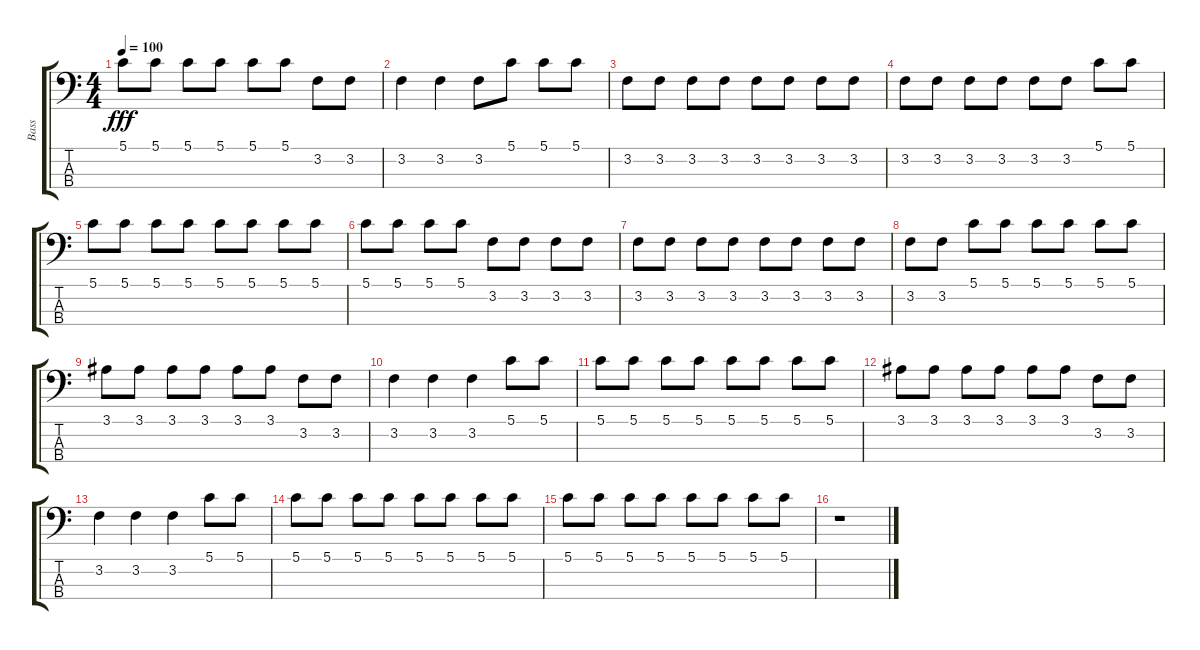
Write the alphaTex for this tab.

\track ("Bass" "Bass") {instrument electricbasspick}
\staff {score tabs}
\tuning (G2 D2 A1 E1) {hide}
\ts (4 4)
\tempo 100
\clef f4
\ks c
5.1.8{dy fff} 5.1.8 5.1.8 5.1.8 5.1.8 5.1.8 3.2.8 3.2.8 |
3.2.4 3.2.4 3.2.8 5.1.8 5.1.8 5.1.8 |
3.2.8 3.2.8 3.2.8 3.2.8 3.2.8 3.2.8 3.2.8 3.2.8 |
3.2.8 3.2.8 3.2.8 3.2.8 3.2.8 3.2.8 5.1.8 5.1.8 |
5.1.8 5.1.8 5.1.8 5.1.8 5.1.8 5.1.8 5.1.8 5.1.8 |
5.1.8 5.1.8 5.1.8 5.1.8 3.2.8 3.2.8 3.2.8 3.2.8 |
3.2.8 3.2.8 3.2.8 3.2.8 3.2.8 3.2.8 3.2.8 3.2.8 |
3.2.8 3.2.8 5.1.8 5.1.8 5.1.8 5.1.8 5.1.8 5.1.8 |
3.1.8 3.1.8 3.1.8 3.1.8 3.1.8 3.1.8 3.2.8 3.2.8 |
3.2.4 3.2.4 3.2.4 5.1.8 5.1.8 |
5.1.8 5.1.8 5.1.8 5.1.8 5.1.8 5.1.8 5.1.8 5.1.8 |
3.1.8 3.1.8 3.1.8 3.1.8 3.1.8 3.1.8 3.2.8 3.2.8 |
3.2.4 3.2.4 3.2.4 5.1.8 5.1.8 |
5.1.8 5.1.8 5.1.8 5.1.8 5.1.8 5.1.8 5.1.8 5.1.8 |
5.1.8 5.1.8 5.1.8 5.1.8 5.1.8 5.1.8 5.1.8 5.1.8 |
r.1
